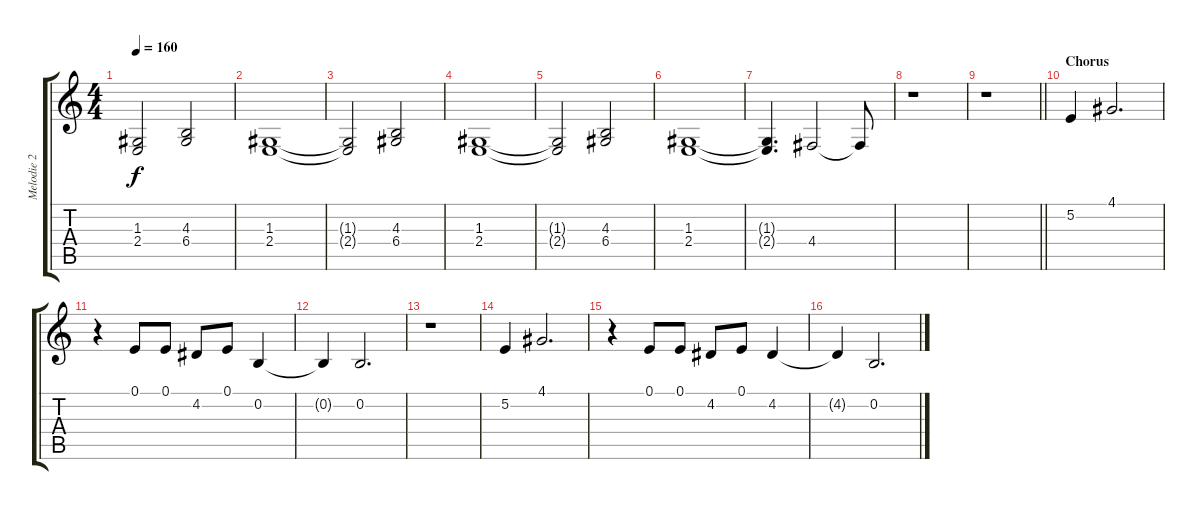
\track ("Melodie 2" "Melodie 2") {instrument bassoon}
\staff {score tabs}
\tuning (E4 B3 G3 D3 A2 E2) {hide}
\ts (4 4)
\tempo 160
\clef g2
\ks c
(1.3{t} 2.4{t}).2{dy f} (4.3 6.4).2 |
(1.3 2.4).1 |
(1.3{t} 2.4{t}).2 (4.3 6.4).2 |
(1.3 2.4).1 |
(1.3{t} 2.4{t}).2 (4.3 6.4).2 |
(1.3 2.4).1 |
(1.3{t} 2.4{t}).4{d} 4.4.2 4.4{t}.8 |
r.1 |
\barLineRight lightlight
r.1 |
\section ("" "Chorus")
5.2.4{instrument clarinet} 4.1.2{d} |
r.4 0.1.8 0.1.8 4.2.8 0.1.8 0.2.4 |
0.2{t}.4 0.2.2{d} |
r.1 |
5.2.4 4.1.2{d} |
r.4 0.1.8 0.1.8 4.2.8 0.1.8 4.2.4 |
4.2{t}.4 0.2.2{d}
